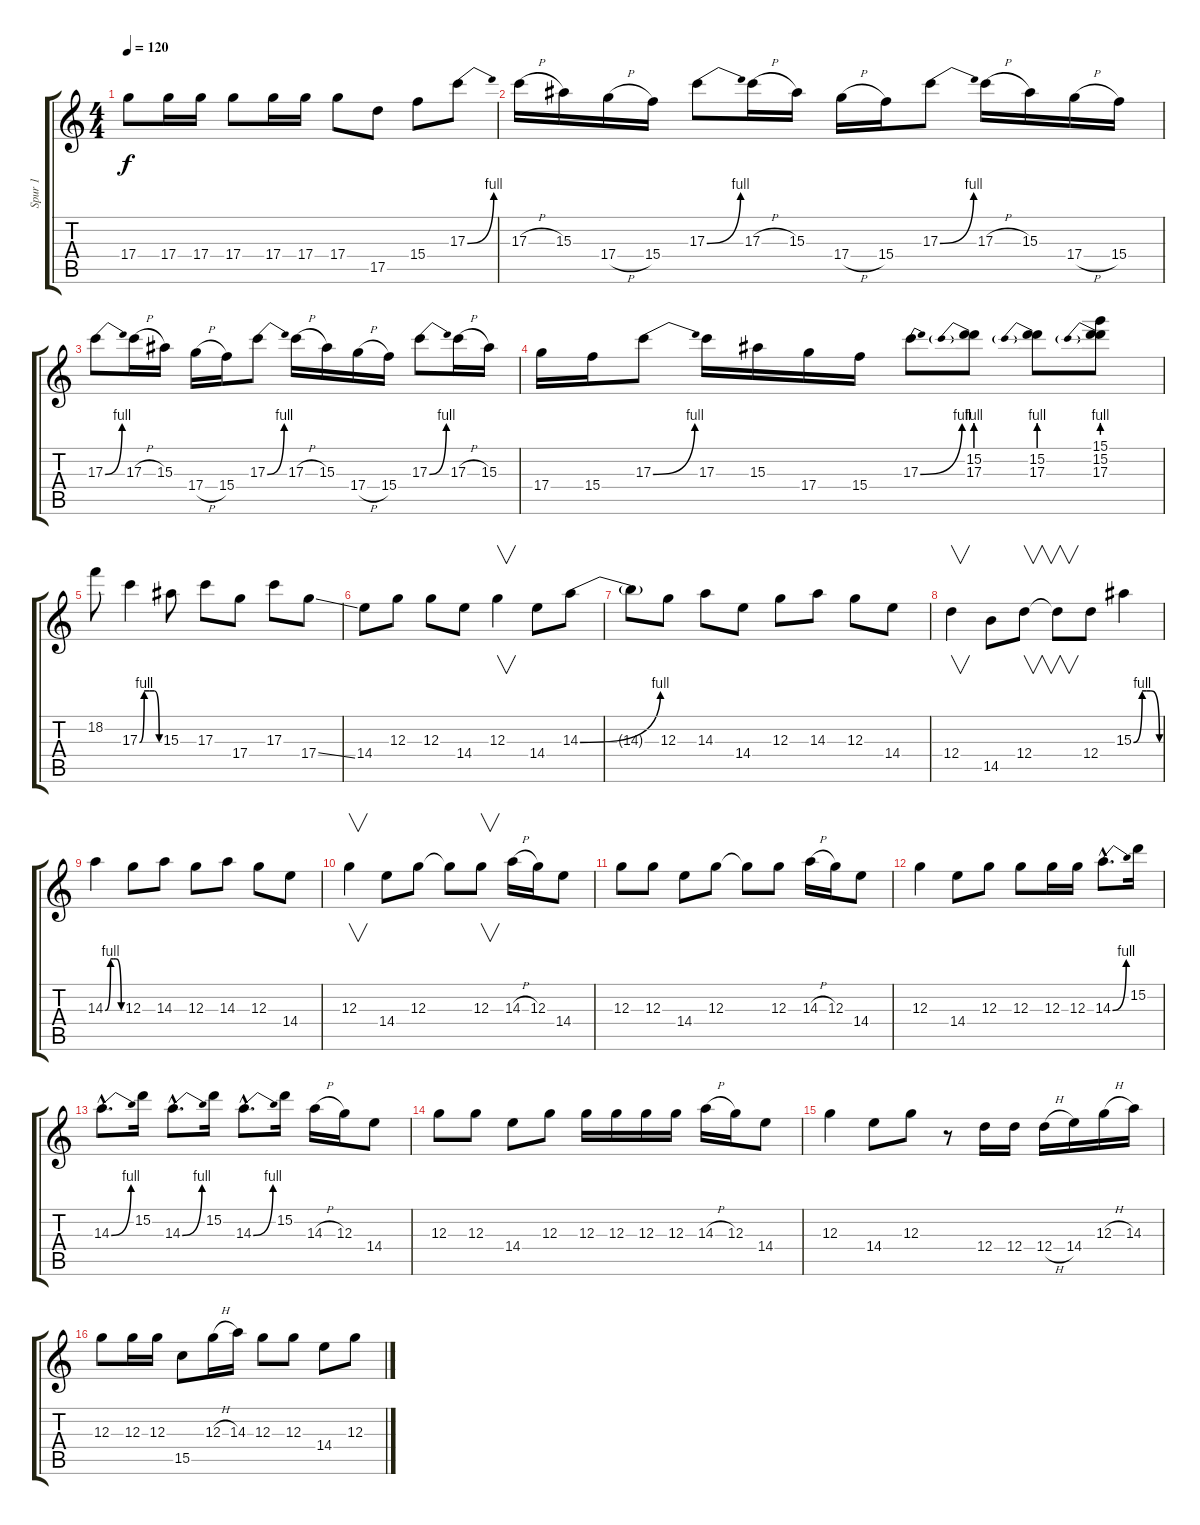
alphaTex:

\track ("Spur 1" "Spur 1") {instrument overdrivenguitar}
\staff {score tabs}
\tuning (E4 B3 G3 D3 A2 E2) {hide}
\ts (4 4)
\tempo 120
\clef g2
\ks c
17.4.8{dy f} 17.4.16 17.4.16 17.4.8 17.4.16 17.4.16 17.4.8 17.5.8 15.4.8 17.3{be (bend 0 0 60 4)}.8 |
17.3{h}.16 15.3.16 17.4{h}.16 15.4.16 17.3{be (bend 0 0 60 4)}.8 17.3{h}.16 15.3.16 17.4{h}.16 15.4.16 17.3{be (bend 0 0 60 4)}.8 17.3{h}.16 15.3.16 17.4{h}.16 15.4.16 |
17.3{be (bend 0 0 60 4)}.8 17.3{h}.16 15.3.16 17.4{h}.16 15.4.16 17.3{be (bend 0 0 60 4)}.8 17.3{h}.16 15.3.16 17.4{h}.16 15.4.16 17.3{be (bend 0 0 60 4)}.8 17.3{h}.16 15.3.16 |
17.4.16 15.4.16 17.3{be (bend 0 0 60 4)}.8 17.3.16 15.3.16 17.4.16 15.4.16 17.3{be (bend 0 0 60 4)}.8 (15.2 17.3{be (prebend 0 4 60 4)}).8 (15.2 17.3{be (prebend 0 4 60 4)}).8 (15.1 15.2 17.3{be (prebend 0 4 60 4)}).8 |
18.2.8 17.3{be (custom 0 0 14 4 30 4 45 4 60 0)}.4 15.3.8 17.3.8 17.4.8 17.3.8 17.4{ss}.8 |
14.4.8 12.3.8 12.3.8 14.4.8 12.3.4{v} 14.4.8 14.3{be (bend 0 0 60 4)}.8 |
14.3{t}.8 12.3.8 14.3.8 14.4.8 12.3.8 14.3.8 12.3.8 14.4.8 |
12.4.4{v} 14.5.8 12.4.8{v} 12.4{t}.8{v} 12.4.8 15.3{be (custom 0 0 20 4 30 4 40 4 60 0)}.4 |
14.3{be (custom 0 0 20 4 30 4 40 4 60 0)}.4 12.3.8 14.3.8 12.3.8 14.3.8 12.3.8 14.4.8 |
12.3.4{v} 14.4.8 12.3.8 12.3{t}.8 12.3.8{v} 14.3{h}.16 12.3.16 14.4.8 |
12.3.8 12.3.8 14.4.8 12.3.8 12.3{t}.8 12.3.8 14.3{h}.16 12.3.16 14.4.8 |
12.3.4 14.4.8 12.3.8 12.3.8 12.3.16 12.3.16 14.3{be (bend 0 0 60 4) hac}.8{d} 15.2.16 |
14.3{be (bend 0 0 60 4) hac}.8{d} 15.2.16 14.3{be (bend 0 0 60 4) hac}.8{d} 15.2.16 14.3{be (bend 0 0 60 4) hac}.8{d} 15.2.16 14.3{h}.16 12.3.16 14.4.8 |
12.3.8 12.3.8 14.4.8 12.3.8 12.3.16 12.3.16 12.3.16 12.3.16 14.3{h}.16 12.3.16 14.4.8 |
12.3.4 14.4.8 12.3.8 r.8 12.4.16 12.4.16 12.4{h}.16 14.4.16 12.3{h}.16 14.3.16 |
12.3.8 12.3.16 12.3.16 15.5.8 12.3{h}.16 14.3.16 12.3.8 12.3.8 14.4.8 12.3.8
